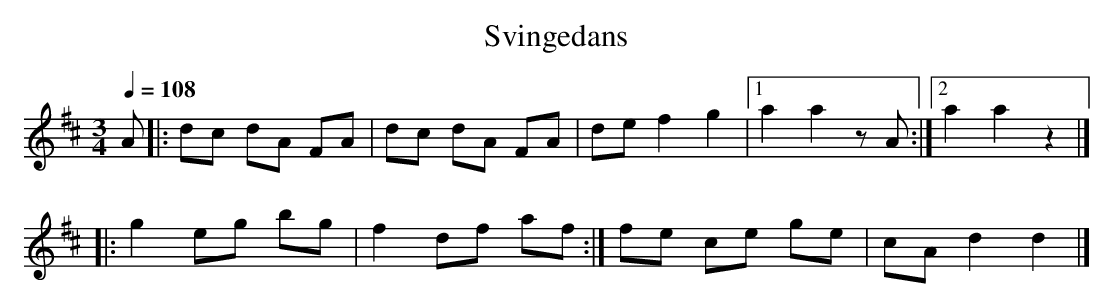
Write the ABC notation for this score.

X:1
T:Svingedans
M:3/4
L:1/8
Q:1/4=108
K:D
A |: dc dA FA | dc dA FA | de f2 g2 |1 a2 a2 zA :|2 a2 a2 z2 |]
|: g2 eg bg | f2 df af :| fe ce ge | cA d2 d2 |]
